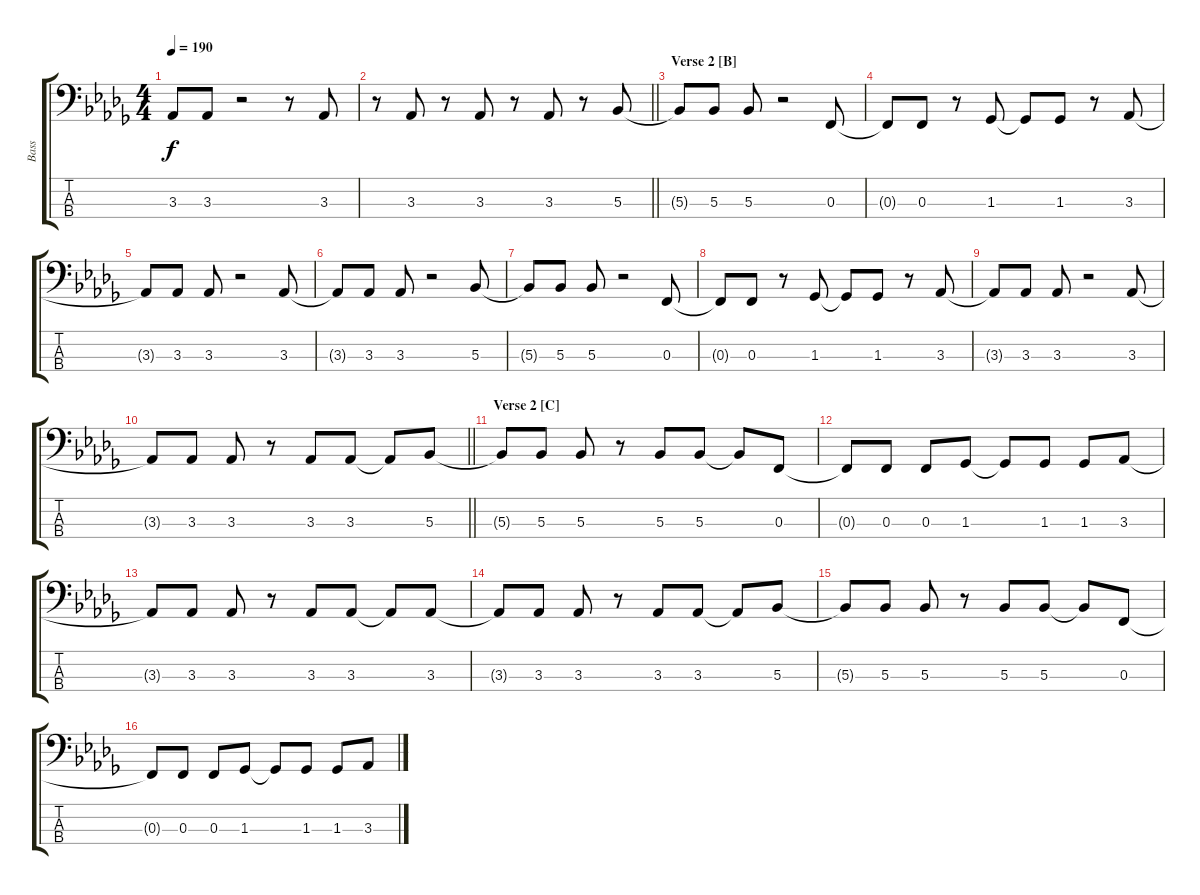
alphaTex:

\track ("Bass" "Bass") {instrument electricbasspick}
\staff {score tabs}
\tuning (Eb2 Bb1 F1 Bb0) {hide}
\ts (4 4)
\tempo 190
\clef f4
\ks db
3.3.8{dy f} 3.3.8 r.2 r.8 3.3.8 |
\barLineRight lightlight
r.8 3.3.8 r.8 3.3.8 r.8 3.3.8 r.8 5.3.8 |
\section ("" "Verse 2 [B]")
5.3{t}.8 5.3.8 5.3.8 r.2 0.3.8 |
0.3{t}.8 0.3.8 r.8 1.3.8 1.3{t}.8 1.3.8 r.8 3.3.8 |
3.3{t}.8 3.3.8 3.3.8 r.2 3.3.8 |
3.3{t}.8 3.3.8 3.3.8 r.2 5.3.8 |
5.3{t}.8 5.3.8 5.3.8 r.2 0.3.8 |
0.3{t}.8 0.3.8 r.8 1.3.8 1.3{t}.8 1.3.8 r.8 3.3.8 |
3.3{t}.8 3.3.8 3.3.8 r.2 3.3.8 |
\barLineRight lightlight
3.3{t}.8 3.3.8 3.3.8 r.8 3.3.8 3.3.8 3.3{t}.8 5.3.8 |
\section ("" "Verse 2 [C]")
5.3{t}.8 5.3.8 5.3.8 r.8 5.3.8 5.3.8 5.3{t}.8 0.3.8 |
0.3{t}.8 0.3.8 0.3.8 1.3.8 1.3{t}.8 1.3.8 1.3.8 3.3.8 |
3.3{t}.8 3.3.8 3.3.8 r.8 3.3.8 3.3.8 3.3{t}.8 3.3.8 |
3.3{t}.8 3.3.8 3.3.8 r.8 3.3.8 3.3.8 3.3{t}.8 5.3.8 |
5.3{t}.8 5.3.8 5.3.8 r.8 5.3.8 5.3.8 5.3{t}.8 0.3.8 |
0.3{t}.8 0.3.8 0.3.8 1.3.8 1.3{t}.8 1.3.8 1.3.8 3.3.8
